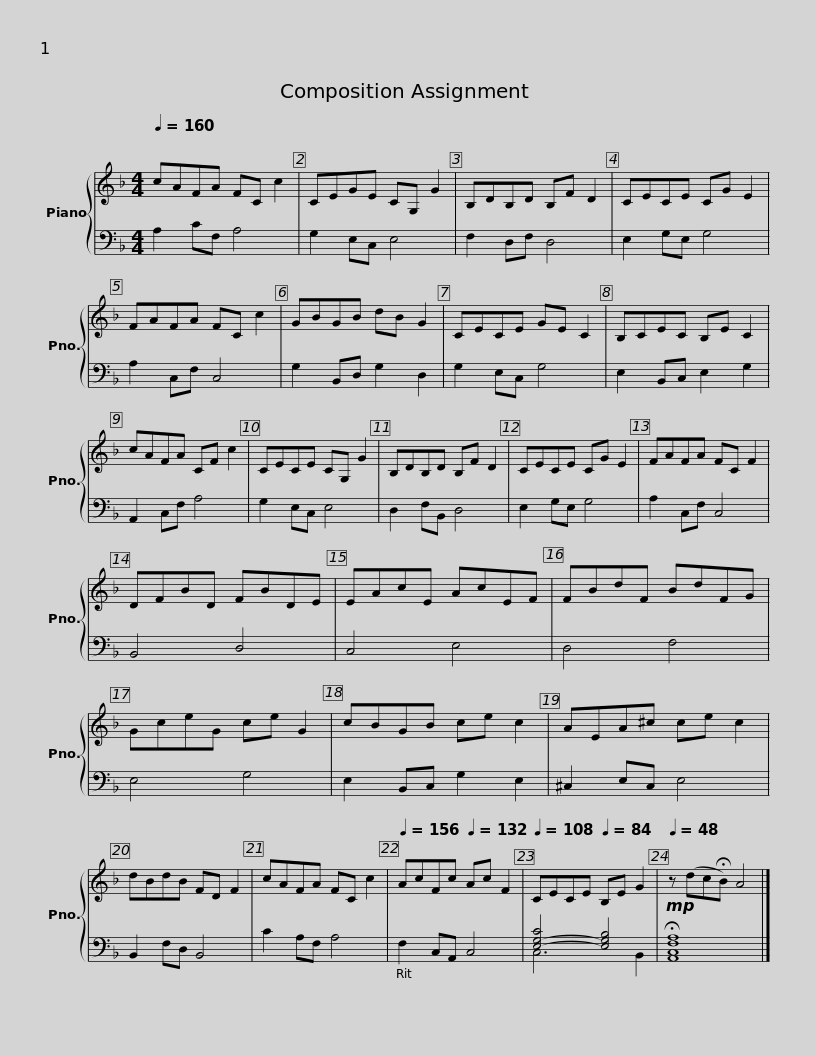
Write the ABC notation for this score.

X:1
%%score { 1 | ( 2 3 ) }
L:1/8
Q:1/4=160
M:4/4
I:linebreak $
K:F
V:1 treble
V:2 bass
V:3 bass
V:1
 cAFA FC c2 | CEGE CG, G2 | B,DB,D B,F D2 | CECE CG E2 | FAFA FC c2 | %5
 GBGB dB G2 |$ CECE GE C2 | B,CEC B,E C2 | cAFA CF c2 | CECE CG, G2 | %10
 B,DB,D B,F D2 | CECE CG E2 |$ FAFA FC F2 | DFBD FBDE | EAcE AcEF | %15
 FBdF BdFG | GceG ce G2 | cBGB ce c2 |$ AEA^c ce c2 | dBdB FD F2 | %20
 cAFA FC c2 |[Q:1/4=156] AcFc[Q:1/4=132] Ac F2 |[Q:1/4=108] CECE[Q:1/4=84] B,E G2 |[Q:1/4=48]!mp! z (dc!fermata!B) A4 |] %24
V:2
 A,2 CF, A,4 | G,2 E,C, E,4 | F,2 D,F, D,4 | E,2 G,E, G,4 | A,2 C,F, C,4 | %5
 G,2 B,,D, G,2 D,2 |$ G,2 E,C, G,4 | E,2 B,,C, E,2 G,2 | A,,2 C,F, A,4 | G,2 E,C, E,4 | %10
 D,2 F,B,, D,4 | E,2 G,E, G,4 |$ A,2 C,F, C,4 | B,,4 D,4 | C,4 E,4 | %15
 D,4 F,4 | E,4 G,4 | E,2 B,,C, G,2 E,2 |$ ^C,2 E,C, E,4 | B,,2 F,D, B,,4 | %20
 C2 A,F, A,4 | F,2 C,A,, C,4 | [E,-G,-C]4 [E,G,B,]4 | !fermata![A,,C,F,A,]8 |] %24
V:3
 x8 | x8 | x8 | x8 | x8 | %5
 x8 |$ x8 | x8 | x8 | x8 | %10
 x8 | x8 |$ x8 | x8 | x8 | %15
 x8 | x8 | x8 |$ x8 | x8 | %20
 x8 | x8 | C,6 B,,2 | x8 |] %24
